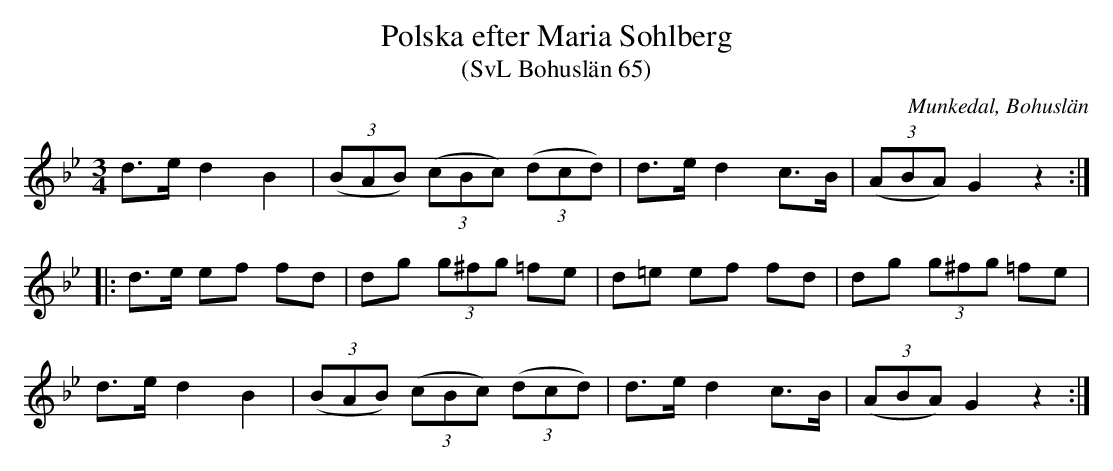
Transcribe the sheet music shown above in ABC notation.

X:1
T:Polska efter Maria Sohlberg
T:(SvL Bohuslän 65)
O:Munkedal, Bohuslän
M:3/4
L:1/8
K:Gm
d>e d2 B2|(3(BAB) (3(cBc) (3(dcd)|d>e d2 c>B|(3(ABA) G2 z2:|
|:d>e ef fd|dg (3g^fg =fe|d=e ef fd|dg (3g^fg =fe|
d>e d2 B2|(3(BAB) (3(cBc) (3(dcd)|d>e d2 c>B|(3(ABA) G2 z2:|
